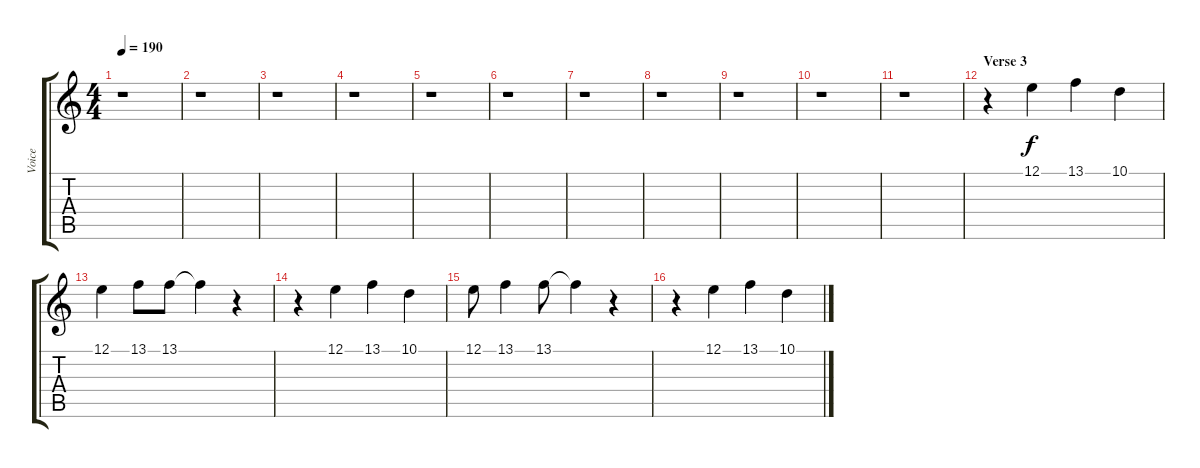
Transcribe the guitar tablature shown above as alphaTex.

\track ("Voice" "Voice") {instrument choiraahs}
\staff {score tabs}
\tuning (E4 B3 G3 D3 A2 E2) {hide}
\ts (4 4)
\tempo 190
\clef g2
\ks c
r.1{dy f} |
r.1 |
r.1 |
r.1 |
r.1 |
r.1 |
r.1 |
r.1 |
r.1 |
r.1 |
r.1 |
\section ("" "Verse 3")
r.4 12.1.4 13.1.4 10.1.4 |
12.1.4 13.1.8 13.1.8 13.1{t}.4 r.4 |
r.4 12.1.4 13.1.4 10.1.4 |
12.1.8 13.1.4 13.1.8 13.1{t}.4 r.4 |
r.4 12.1.4 13.1.4 10.1.4
